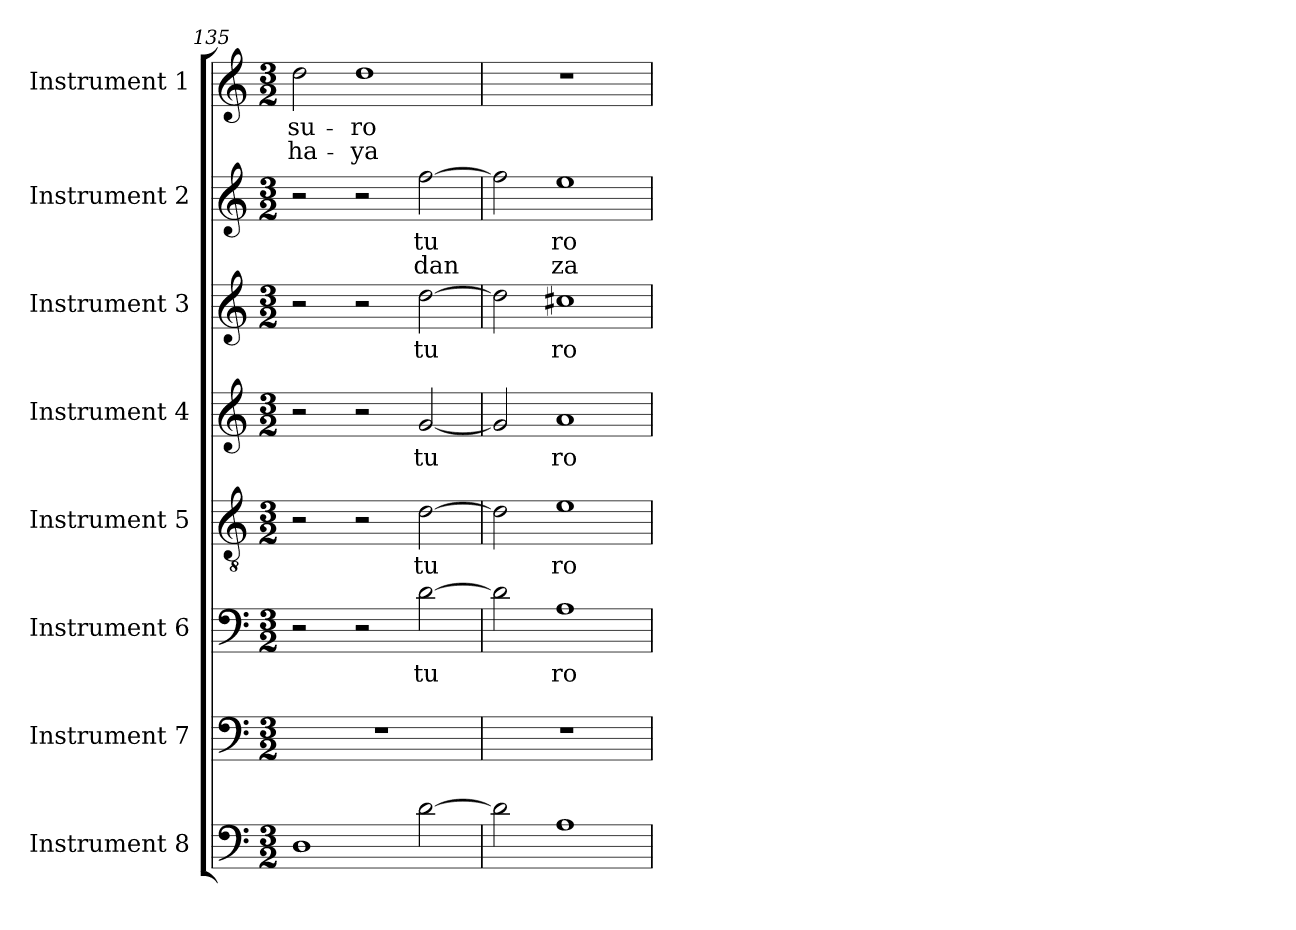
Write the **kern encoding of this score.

**kern	**kern	**kern	**text	**kern	**text	**kern	**text	**kern	**text	**kern	**text	**text	**kern	**text	**text
*part8	*part7	*part6	*part6	*part5	*part5	*part4	*part4	*part3	*part3	*part2	*part2	*part2	*part1	*part1	*part1
*staff8	*staff7	*staff6	*staff6	*staff5	*staff5	*staff4	*staff4	*staff3	*staff3	*staff2	*staff2	*staff2	*staff1	*staff1	*staff1
*I"Instrument 8	*I"Instrument 7	*I"Instrument 6	*	*I"Instrument 5	*	*I"Instrument 4	*	*I"Instrument 3	*	*I"Instrument 2	*	*	*I"Instrument 1	*	*
*clefF4	*clefF4	*clefF4	*	*clefGv2	*	*clefG2	*	*clefG2	*	*clefG2	*	*	*clefG2	*	*
*k[]	*k[]	*k[]	*	*k[]	*	*k[]	*	*k[]	*	*k[]	*	*	*k[]	*	*
*C:	*C:	*C:	*	*C:	*	*C:	*	*C:	*	*C:	*	*	*C:	*	*
*M3/2	*M3/2	*M3/2	*	*M3/2	*	*M3/2	*	*M3/2	*	*M3/2	*	*	*M3/2	*	*
=135	=135	=135	=135	=135	=135	=135	=135	=135	=135	=135	=135	=135	=135	=135	=135
!	!	!	!	!	!	!	!	!	!	!	!	!	!	!LO:LY:b:cj	!LO:LY:b:cj
1D	1.r	2r	.	2r	.	2r	.	2r	.	2r	.	.	2dd\	su-	-ha-
!	!	!	!	!	!	!	!	!	!	!	!	!	!	!LO:LY:b:cj	!LO:LY:b:cj
.	.	2r	.	2r	.	2r	.	2r	.	2r	.	.	1dd	-ro	ya
!	!	!	!LO:LY:b:rj	!	!LO:LY:b:rj	!	!LO:LY:b:rj	!	!LO:LY:b:rj	!	!LO:LY:b:rj	!LO:LY:b:rj	!	!	!
[>2d\	.	[>2d\	tu-	[>2d\	tu-	[<2g/	tu-	[>2dd\	tu-	[>2ff\	tu-	-dan-	.	.	.
=136	=136	=136	=136	=136	=136	=136	=136	=136	=136	=136	=136	=136	=136	=136	=136
!	!	!	!LO:LY:b:rj	!	!LO:LY:b:rj	!	!LO:LY:b:rj	!	!LO:LY:b:rj	!	!LO:LY:b:rj	!LO:LY:b:rj	!	!	!
2d\]	1.r	2d\]	--	2d\]	--	2g/]	--	2dd\]	--	2ff\]	--	-	1.r	.	.
!	!	!	!LO:LY:b:rj	!	!LO:LY:b:rj	!	!LO:LY:b:rj	!	!LO:LY:b:rj	!	!LO:LY:b:rj	!LO:LY:b:rj	!	!	!
1A	.	1A	-ro	1e	-ro	1a	-ro	1cc#X	-ro	1ee	ro	za	.	.	.
=	=	=	=	=	=	=	=	=	=	=	=	=	=	=	=
*-	*-	*-	*-	*-	*-	*-	*-	*-	*-	*-	*-	*-	*-	*-	*-
